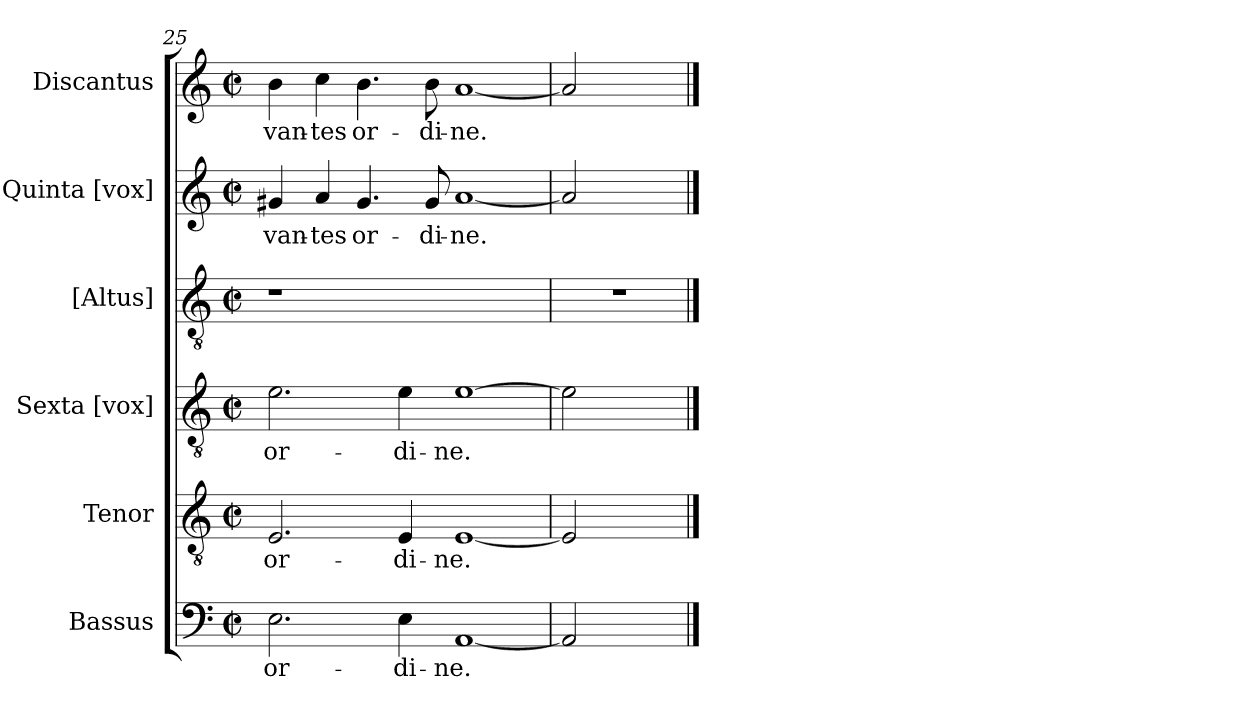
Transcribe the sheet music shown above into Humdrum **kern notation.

**kern	**text	**kern	**text	**kern	**text	**kern	**kern	**text	**kern	**text
*part6	*part6	*part5	*part5	*part4	*part4	*part3	*part2	*part2	*part1	*part1
*staff6	*staff6	*staff5	*staff5	*staff4	*staff4	*staff3	*staff2	*staff2	*staff1	*staff1
*I"Bassus	*	*I"Tenor	*	*I"Sexta [vox]	*	*I"[Altus]	*I"Quinta [vox]	*	*I"Discantus	*
*I'B	*	*I'T	*	*	*	*I'[A]	*I'V	*	*I'D	*
*clefF4	*	*clefGv2	*	*clefGv2	*	*clefGv2	*clefG2	*	*clefG2	*
*k[]	*	*k[]	*	*k[]	*	*k[]	*k[]	*	*k[]	*
*C:	*	*C:	*	*C:	*	*C:	*C:	*	*C:	*
*M2/2	*	*M2/2	*	*M2/2	*	*M2/2	*M2/2	*	*M2/2	*
*met(c|)	*	*met(c|)	*	*met(c|)	*	*met(c|)	*met(c|)	*	*met(c|)	*
=25	=25	=25	=25	=25	=25	=25	=25	=25	=25	=25
2.E\	or-	2.E/	or-	2.e\	or-	1r	4g#X/	-van-	4b\	-van-
.	.	.	.	.	.	.	4a/	-tes	4cc\	-tes
.	.	.	.	.	.	.	4.g#/	or-	4.b\	or-
4E\	-di-	4E/	-di-	4e\	-di-	.	.	.	.	.
.	.	.	.	.	.	.	8g#/	-di-	8b\	-di-
[1AA	-ne.	[1E	-ne.	[1e	-ne.	1ryy	[1a	-ne.	[1a	-ne.
=26	=26	=26	=26	=26	=26	=26	=26	=26	=26	=26
2AA/]	.	2E/]	.	2e\]	.	1r	2a/]	.	2a/]	.
2ryy	.	2ryy	.	2ryy	.	.	2ryy	.	2ryy	.
==	==	==	==	==	==	==	==	==	==	==
*-	*-	*-	*-	*-	*-	*-	*-	*-	*-	*-
